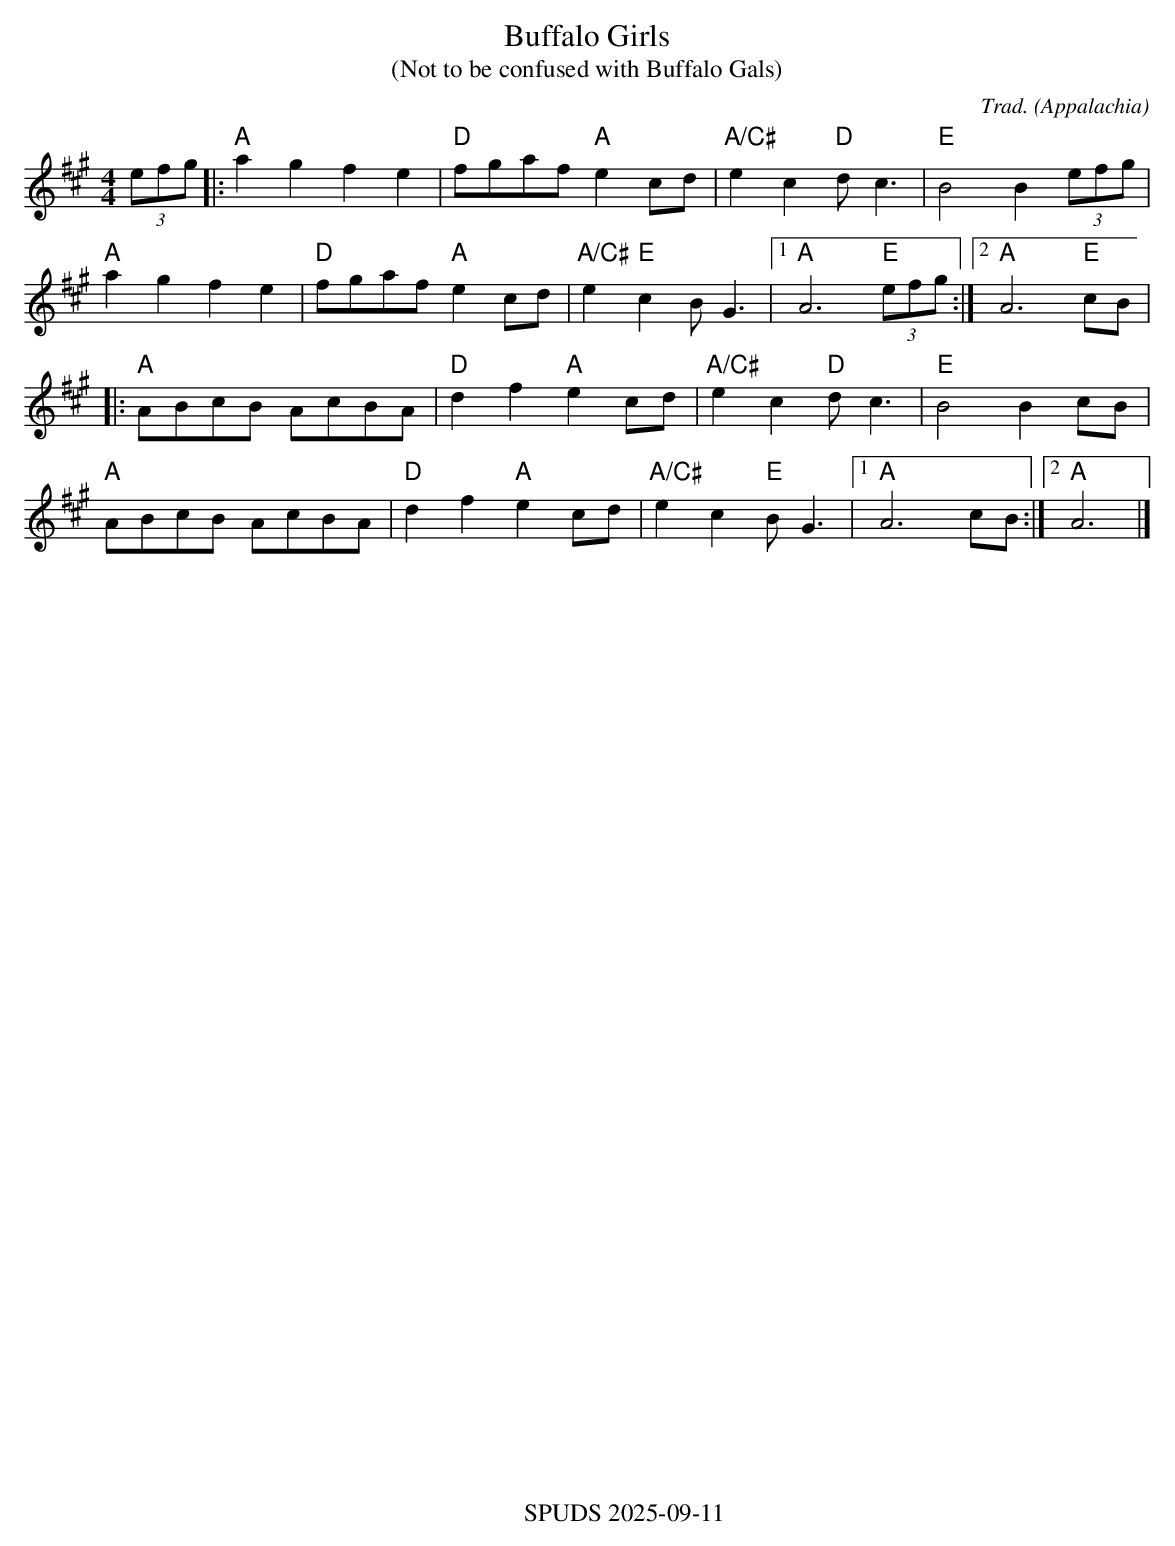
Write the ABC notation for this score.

X:1
T:Buffalo Girls
T: (Not to be confused with Buffalo Gals)
C:Trad.
O:Appalachia
M:4/4
L:1/8
K:A
(3efg |: "A" a2 g2 f2 e2 |"D" fgaf "A"e2 cd |"A/C#" e2 c2 "D"dc3 | "E"B4 B2 (3efg |
"A"a2 g2 f2 e2 |"D" fgaf "A"e2 cd | "A/C#"e2 "E"c2 BG3 |1 "A"A6 "E"(3efg :|2 "A"A6 "E"cB |
|: "A"ABcB AcBA | "D"d2 f2 "A"e2 cd |"A/C#" e2 c2 "D"dc3 | "E"B4 B2 cB |
"A"ABcB AcBA |"D" d2 f2 "A"e2 cd | "A/C#"e2 c2 "E"BG3 |1 "A"A6 cB :|2 "A"A6 |]
